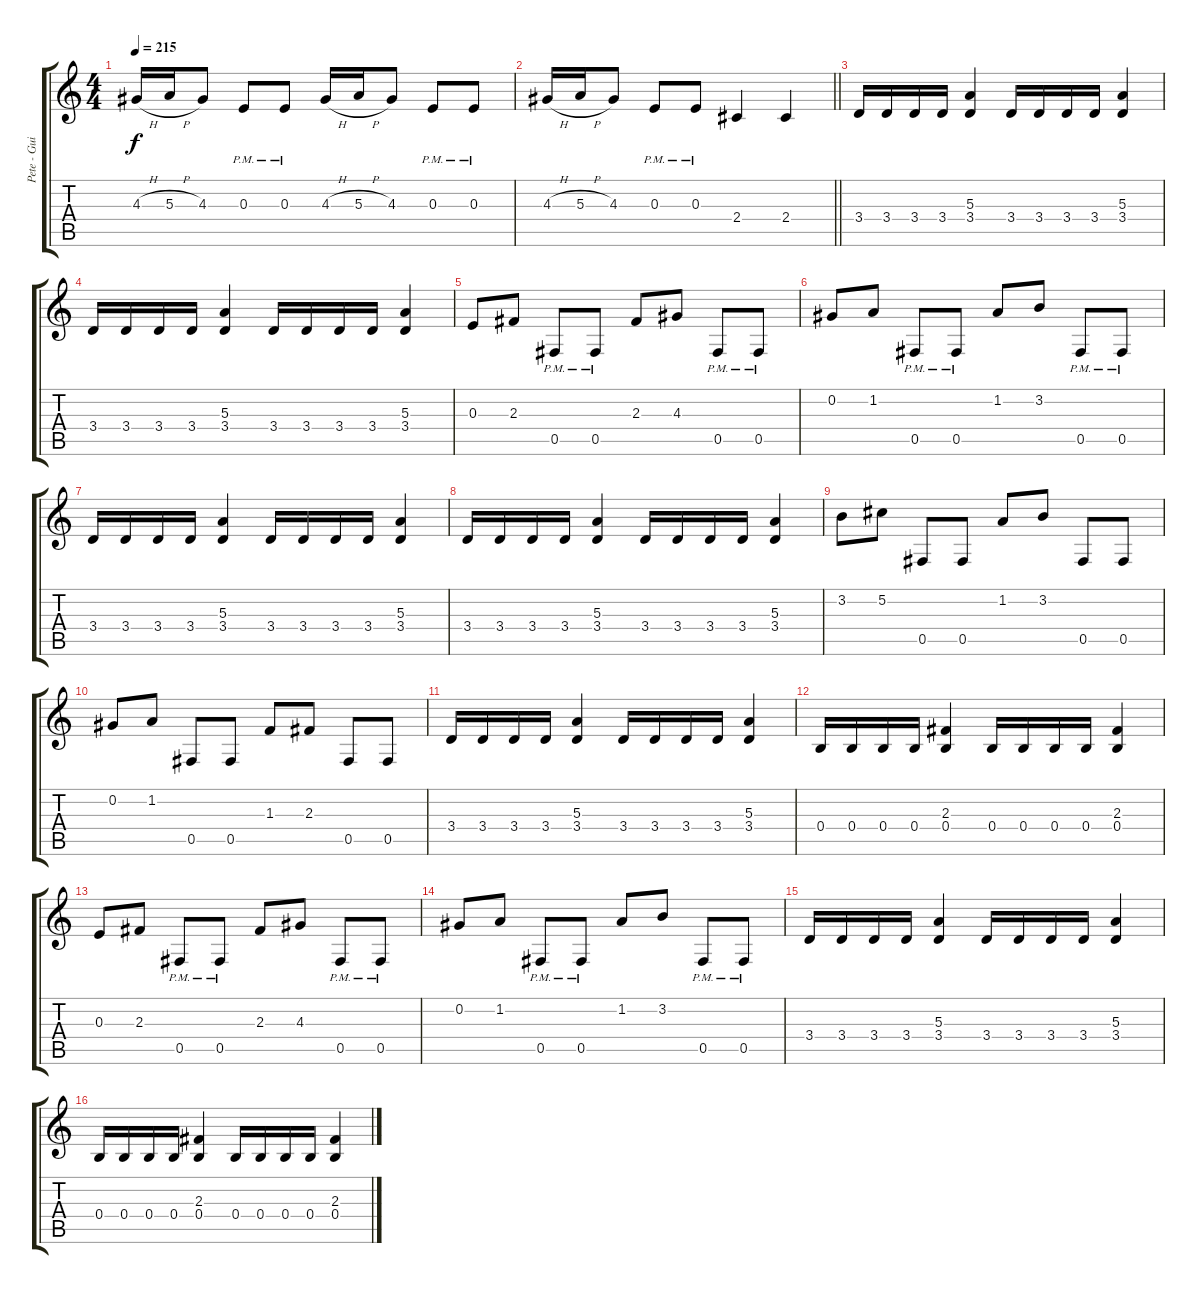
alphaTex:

\track ("Pete - Guitar 1" "Pete - Gui") {instrument distortionguitar}
\staff {score tabs}
\tuning (Db4 Ab3 E3 B2 Gb2 Db2) {hide}
\ts (4 4)
\tempo 215
\clef g2
\ks c
4.3{h}.16{dy f} 5.3{h}.16 4.3.8 0.3{pm}.8 0.3{pm}.8 4.3{h}.16 5.3{h}.16 4.3.8 0.3{pm}.8 0.3{pm}.8 |
\barLineRight lightlight
4.3{h}.16 5.3{h}.16 4.3.8 0.3{pm}.8 0.3{pm}.8 2.4.4 2.4.4 |
\section ("" "")
3.4.16 3.4.16 3.4.16 3.4.16 (5.3 3.4).4 3.4.16 3.4.16 3.4.16 3.4.16 (5.3 3.4).4 |
3.4.16 3.4.16 3.4.16 3.4.16 (5.3 3.4).4 3.4.16 3.4.16 3.4.16 3.4.16 (5.3 3.4).4 |
0.3.8 2.3.8 0.5{pm}.8 0.5{pm}.8 2.3.8 4.3.8 0.5{pm}.8 0.5{pm}.8 |
0.2.8 1.2.8 0.5{pm}.8 0.5{pm}.8 1.2.8 3.2.8 0.5{pm}.8 0.5{pm}.8 |
3.4.16 3.4.16 3.4.16 3.4.16 (5.3 3.4).4 3.4.16 3.4.16 3.4.16 3.4.16 (5.3 3.4).4 |
3.4.16 3.4.16 3.4.16 3.4.16 (5.3 3.4).4 3.4.16 3.4.16 3.4.16 3.4.16 (5.3 3.4).4 |
3.2.8 5.2.8 0.5.8 0.5.8 1.2.8 3.2.8 0.5.8 0.5.8 |
0.2.8 1.2.8 0.5.8 0.5.8 1.3.8 2.3.8 0.5.8 0.5.8 |
3.4.16 3.4.16 3.4.16 3.4.16 (5.3 3.4).4 3.4.16 3.4.16 3.4.16 3.4.16 (5.3 3.4).4 |
0.4.16 0.4.16 0.4.16 0.4.16 (2.3 0.4).4 0.4.16 0.4.16 0.4.16 0.4.16 (2.3 0.4).4 |
0.3.8 2.3.8 0.5{pm}.8 0.5{pm}.8 2.3.8 4.3.8 0.5{pm}.8 0.5{pm}.8 |
0.2.8 1.2.8 0.5{pm}.8 0.5{pm}.8 1.2.8 3.2.8 0.5{pm}.8 0.5{pm}.8 |
3.4.16 3.4.16 3.4.16 3.4.16 (5.3 3.4).4 3.4.16 3.4.16 3.4.16 3.4.16 (5.3 3.4).4 |
0.4.16 0.4.16 0.4.16 0.4.16 (2.3 0.4).4 0.4.16 0.4.16 0.4.16 0.4.16 (2.3 0.4).4
